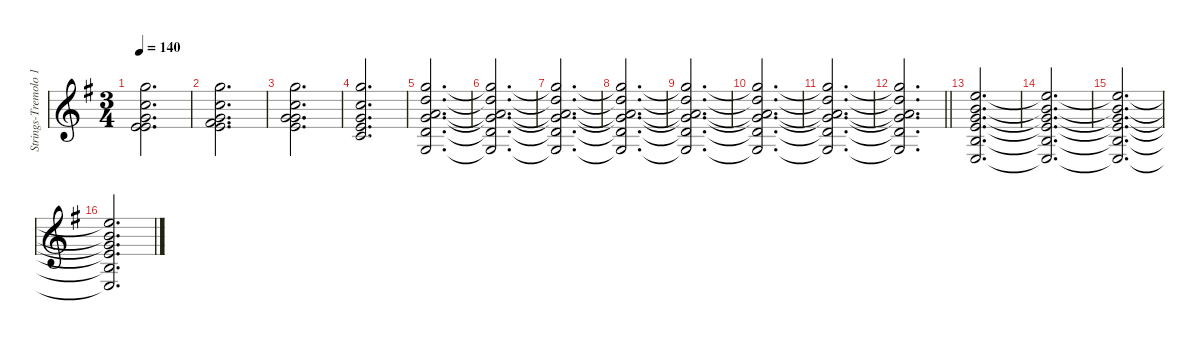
\defaultSystemsLayout 8
\hideDynamics
\bracketExtendMode groupsimilarinstruments
\firstSystemTrackNameMode fullname
\otherSystemsTrackNameOrientation horizontal
\track ("Strings-Tremolo 1" "vln.") {defaultSystemsLayout 16 instrument tremolostrings}
\staff {score}
\tuning (E4 B3 G3 D3 A2 E2)
\ts (3 4)
\tempo 140
\clef g2
\ks g
(15.1{acc forcenatural} 13.2{acc forcenatural} 12.3{acc forcenatural} 14.4{acc forcenatural} 19.5{acc forcenatural}).2{d dy f beam Down} |
(15.1{acc forcenatural} 13.2{acc forcenatural} 12.3{acc forcenatural} 14.4{acc forcenatural} 21.5{acc #}).2{d beam Down} |
(15.1{acc forcenatural} 13.2{acc forcenatural} 12.3{acc forcenatural} 14.4{acc forcenatural} 22.5{acc forcenatural}).2{d beam Down} |
(15.1{acc forcenatural} 13.2{acc forcenatural} 12.3{acc forcenatural} 14.4{acc forcenatural} 15.5{acc forcenatural}).2{d beam Up} |
(15.1{acc forcenatural} 15.2{acc forcenatural} 14.3{acc forcenatural} 17.4{acc forcenatural} 17.5{acc forcenatural} 15.6{acc forcenatural}).2{d beam Up} |
(15.1{t acc forcenatural} 15.2{t acc forcenatural} 14.3{t acc forcenatural} 17.4{t acc forcenatural} 17.5{t acc forcenatural} 15.6{t acc forcenatural}).2{d beam Up} |
(15.1{t acc forcenatural} 15.2{t acc forcenatural} 14.3{t acc forcenatural} 17.4{t acc forcenatural} 17.5{t acc forcenatural} 15.6{t acc forcenatural}).2{d beam Up} |
(15.1{t acc forcenatural} 15.2{t acc forcenatural} 14.3{t acc forcenatural} 17.4{t acc forcenatural} 17.5{t acc forcenatural} 15.6{t acc forcenatural}).2{d beam Up} |
(15.1{t acc forcenatural} 15.2{t acc forcenatural} 14.3{t acc forcenatural} 17.4{t acc forcenatural} 17.5{t acc forcenatural} 15.6{t acc forcenatural}).2{d beam Up} |
(15.1{t acc forcenatural} 15.2{t acc forcenatural} 14.3{t acc forcenatural} 17.4{t acc forcenatural} 17.5{t acc forcenatural} 15.6{t acc forcenatural}).2{d beam Up} |
(15.1{t acc forcenatural} 15.2{t acc forcenatural} 14.3{t acc forcenatural} 17.4{t acc forcenatural} 17.5{t acc forcenatural} 15.6{t acc forcenatural}).2{d beam Up} |
\barLineRight lightlight
(15.1{t acc forcenatural} 15.2{t acc forcenatural} 14.3{t acc forcenatural} 17.4{t acc forcenatural} 17.5{t acc forcenatural} 15.6{t acc forcenatural}).2{d beam Up} |
(12.1{acc forcenatural} 12.2{acc forcenatural} 12.3{acc forcenatural} 14.4{acc forcenatural} 14.5{acc forcenatural} 12.6{acc forcenatural}).2{d beam Up} |
(12.1{t acc forcenatural} 12.2{t acc forcenatural} 12.3{t acc forcenatural} 14.4{t acc forcenatural} 14.5{t acc forcenatural} 12.6{t acc forcenatural}).2{d beam Up} |
(12.1{t acc forcenatural} 12.2{t acc forcenatural} 12.3{t acc forcenatural} 14.4{t acc forcenatural} 14.5{t acc forcenatural} 12.6{t acc forcenatural}).2{d beam Up} |
(12.1{t acc forcenatural} 12.2{t acc forcenatural} 12.3{t acc forcenatural} 14.4{t acc forcenatural} 14.5{t acc forcenatural} 12.6{t acc forcenatural}).2{d beam Up}
